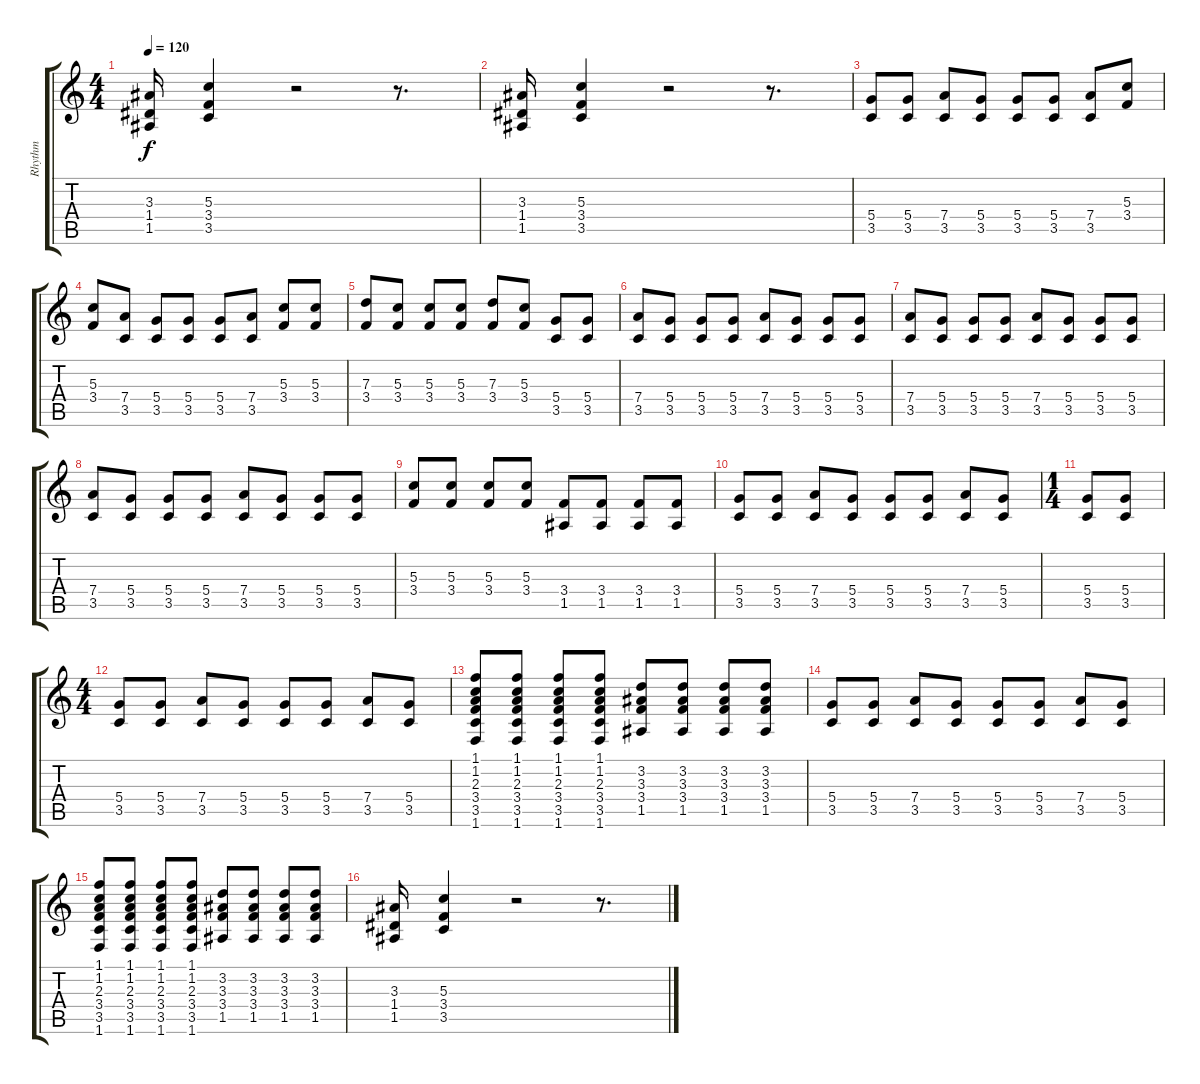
\track ("Rhythm" "Rhythm") {instrument acousticguitarsteel}
\staff {score tabs}
\tuning (E4 B3 G3 D3 A2 E2) {hide}
\ts (4 4)
\tempo 120
\clef g2
\ks c
(3.3 1.4 1.5).16{dy f} (5.3 3.4 3.5).4 r.2 r.8{d} |
(3.3 1.4 1.5).16 (5.3 3.4 3.5).4 r.2 r.8{d} |
(5.4 3.5).8 (5.4 3.5).8 (7.4 3.5).8 (5.4 3.5).8 (5.4 3.5).8 (5.4 3.5).8 (7.4 3.5).8 (5.3 3.4).8 |
(5.3 3.4).8 (7.4 3.5).8 (5.4 3.5).8 (5.4 3.5).8 (5.4 3.5).8 (7.4 3.5).8 (5.3 3.4).8 (5.3 3.4).8 |
(7.3 3.4).8 (5.3 3.4).8 (5.3 3.4).8 (5.3 3.4).8 (7.3 3.4).8 (5.3 3.4).8 (5.4 3.5).8 (5.4 3.5).8 |
(7.4 3.5).8 (5.4 3.5).8 (5.4 3.5).8 (5.4 3.5).8 (7.4 3.5).8 (5.4 3.5).8 (5.4 3.5).8 (5.4 3.5).8 |
(7.4 3.5).8 (5.4 3.5).8 (5.4 3.5).8 (5.4 3.5).8 (7.4 3.5).8 (5.4 3.5).8 (5.4 3.5).8 (5.4 3.5).8 |
(7.4 3.5).8 (5.4 3.5).8 (5.4 3.5).8 (5.4 3.5).8 (7.4 3.5).8 (5.4 3.5).8 (5.4 3.5).8 (5.4 3.5).8 |
(5.3 3.4).8 (5.3 3.4).8 (5.3 3.4).8 (5.3 3.4).8 (3.4 1.5).8 (3.4 1.5).8 (3.4 1.5).8 (3.4 1.5).8 |
(5.4 3.5).8 (5.4 3.5).8 (7.4 3.5).8 (5.4 3.5).8 (5.4 3.5).8 (5.4 3.5).8 (7.4 3.5).8 (5.4 3.5).8 |
\ts (1 4)
(5.4 3.5).8 (5.4 3.5).8 |
\ts (4 4)
(5.4 3.5).8 (5.4 3.5).8 (7.4 3.5).8 (5.4 3.5).8 (5.4 3.5).8 (5.4 3.5).8 (7.4 3.5).8 (5.4 3.5).8 |
(1.1 1.2 2.3 3.4 3.5 1.6).8 (1.1 1.2 2.3 3.4 3.5 1.6).8 (1.1 1.2 2.3 3.4 3.5 1.6).8 (1.1 1.2 2.3 3.4 3.5 1.6).8 (3.2 3.3 3.4 1.5).8 (3.2 3.3 3.4 1.5).8 (3.2 3.3 3.4 1.5).8 (3.2 3.3 3.4 1.5).8 |
(5.4 3.5).8 (5.4 3.5).8 (7.4 3.5).8 (5.4 3.5).8 (5.4 3.5).8 (5.4 3.5).8 (7.4 3.5).8 (5.4 3.5).8 |
(1.1 1.2 2.3 3.4 3.5 1.6).8 (1.1 1.2 2.3 3.4 3.5 1.6).8 (1.1 1.2 2.3 3.4 3.5 1.6).8 (1.1 1.2 2.3 3.4 3.5 1.6).8 (3.2 3.3 3.4 1.5).8 (3.2 3.3 3.4 1.5).8 (3.2 3.3 3.4 1.5).8 (3.2 3.3 3.4 1.5).8 |
(3.3 1.4 1.5).16 (5.3 3.4 3.5).4 r.2 r.8{d}
